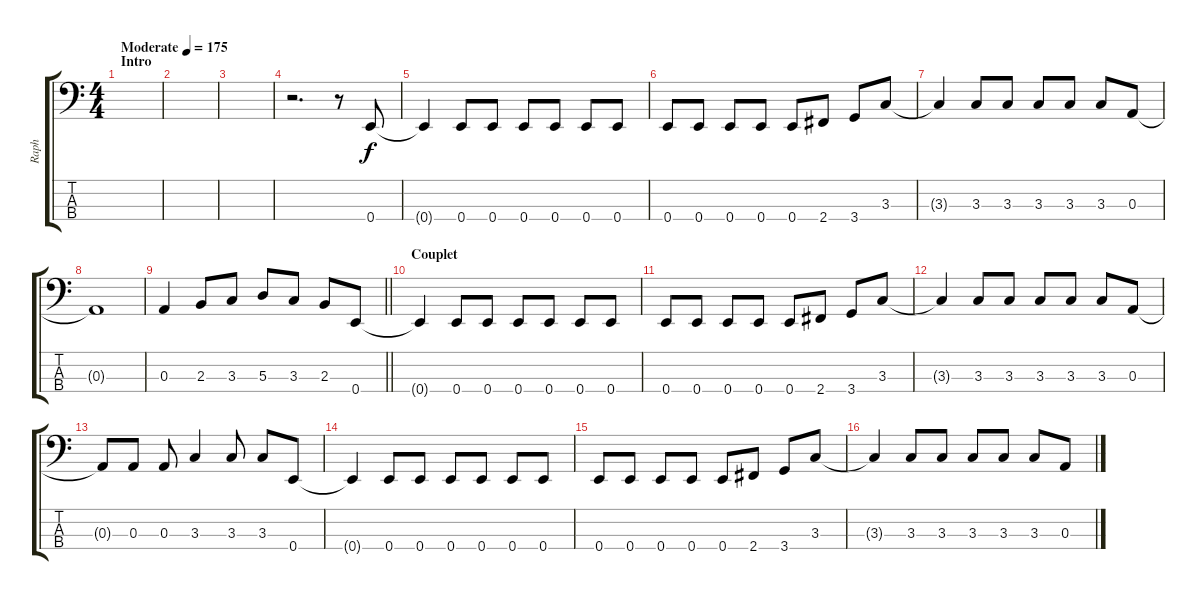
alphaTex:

\track ("Raph" "Raph") {instrument electricbassfinger}
\staff {score tabs}
\tuning (G2 D2 A1 E1) {hide}
\ts (4 4)
\section ("" "Intro")
\tempo (175 "Moderate")
\clef f4
\ks c
|
|
|
r.2{d} r.8 0.4.8 |
0.4{t}.4 0.4.8 0.4.8 0.4.8 0.4.8 0.4.8 0.4.8 |
0.4.8 0.4.8 0.4.8 0.4.8 0.4.8 2.4.8 3.4.8 3.3.8 |
3.3{t}.4 3.3.8 3.3.8 3.3.8 3.3.8 3.3.8 0.3.8 |
0.3{t}.1 |
\barLineRight lightlight
0.3.4 2.3.8 3.3.8 5.3.8 3.3.8 2.3.8 0.4.8 |
\section ("" "Couplet")
0.4{t}.4 0.4.8 0.4.8 0.4.8 0.4.8 0.4.8 0.4.8 |
0.4.8 0.4.8 0.4.8 0.4.8 0.4.8 2.4.8 3.4.8 3.3.8 |
3.3{t}.4 3.3.8 3.3.8 3.3.8 3.3.8 3.3.8 0.3.8 |
0.3{t}.8 0.3.8 0.3.8 3.3.4 3.3.8 3.3.8 0.4.8 |
0.4{t}.4 0.4.8 0.4.8 0.4.8 0.4.8 0.4.8 0.4.8 |
0.4.8 0.4.8 0.4.8 0.4.8 0.4.8 2.4.8 3.4.8 3.3.8 |
3.3{t}.4 3.3.8 3.3.8 3.3.8 3.3.8 3.3.8 0.3.8
